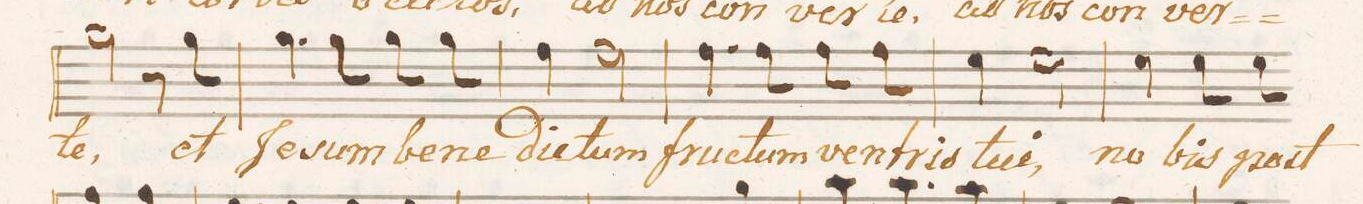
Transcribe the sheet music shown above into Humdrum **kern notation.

**kern	**text
*I"Alto.	*
*clefC3	*
*k[b-e-]	*
*M3/4	*
2a\	-te,
8r	.
8a\	et
=42	=42
4.a\	Je-
8a\	-sum
8a\	be-
8a\	-ne-
=43	=43
4g\	-dic-
2g\	-tum
=44	=44
4.g\	fru-
8g\	-ctum
8g\	ven-
8g\	-tris
=45	=45
4f\	tu-
2f\	-i,
=46	=46
4f\	no-
8f\	-cis
8f\	post
*-	*-
